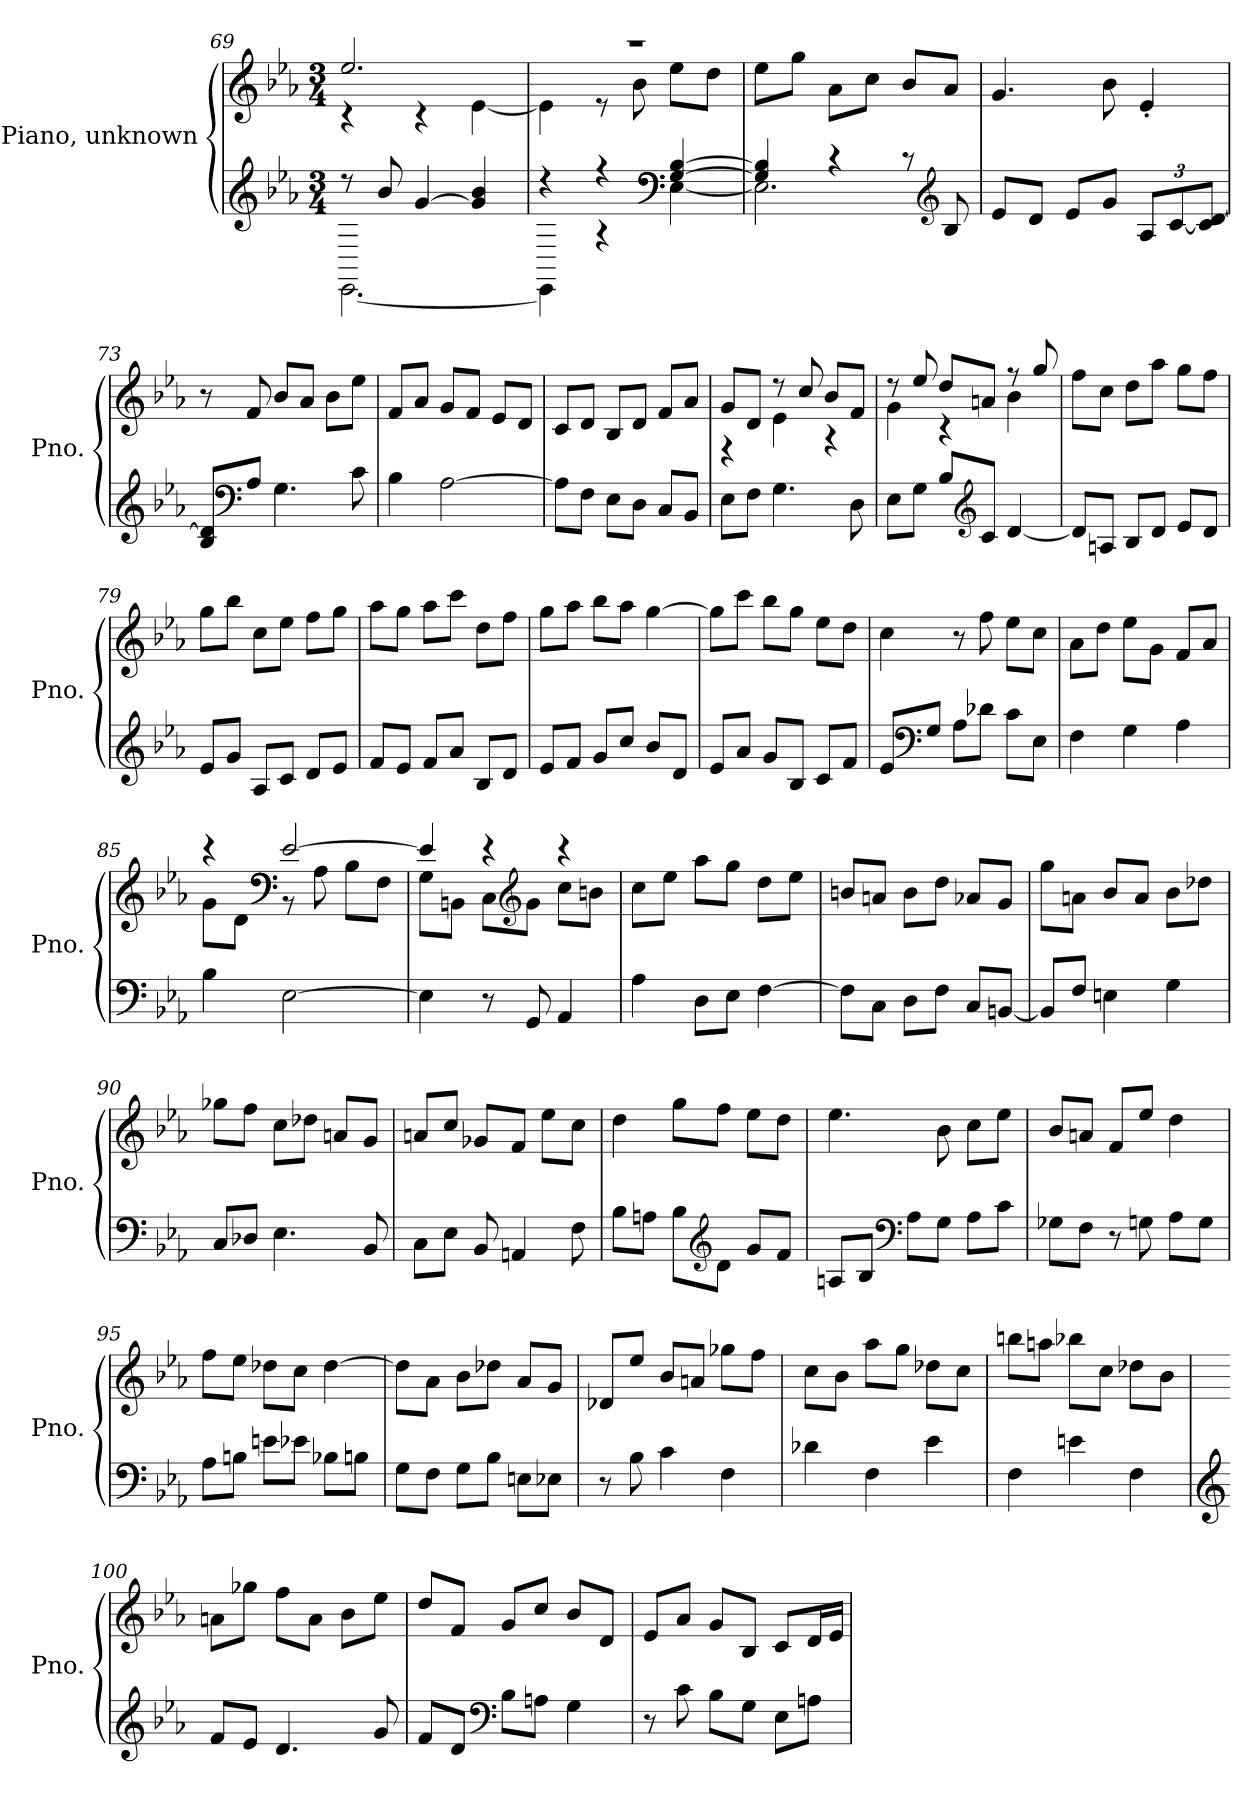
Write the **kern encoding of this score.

**kern	**kern
*part1	*part1
*staff2	*staff1
*I"Piano, unknown	*
*I'Pno.	*
*clefG2	*clefG2
*k[b-e-a-]	*k[b-e-a-]
*M3/4	*M3/4
=69	=69
*^	*^
8r	[2.EE-\	2.ee-/	4r
8b-/	.	.	.
[4g/	.	.	4r
4g/] 4b-/	.	.	[4e-\
=70	=70	=70	=70
4r	4EE-\]	2.r	4e-\]
4r	4r	.	8r
.	.	.	8b-\
*clefF4	*	*	*
[4G/ [4B-/	[4E-\	.	8ee-\L
.	.	.	8dd\J
*	*	*v	*v
!!LO:LB:g=z
=71	=71	=71
4G/] 4B-/]	2.E-\]	8ee-\L
.	.	8gg\J
4r	.	8a-\L
.	.	8cc\J
8r	.	8b-/L
*clefG2	*	*
8B-/	.	8a-/J
*v	*v	*
=72	=72
8e-/L	4.g/
8d/J	.
8e-/L	.
8g/J	8b-\
*Xbrackettup	*
12A-/L	4e-'/
[12c/	.
12c/] [12d/J	.
=73	=73
8B-/ 8d/]L	8r
*clefF4	*
8A-/J	8f/
4.G\	8b-/L
.	8a-/J
.	8b-\L
8c\	8ee-\J
=74	=74
4B-\	8f/L
.	8a-/J
[2A-\	8g/L
.	8f/J
.	8e-/L
.	8d/J
=75	=75
8A-\L]	8c/L
8F\J	8d/J
8E-\L	8B-/L
8D\J	8d/J
8C/L	8f/L
8BB-/J	8a-/J
!!LO:LB:g=z
=76	=76
*	*^
8E-\L	8g/L	4r
8F\J	8d/J	.
4.G\	8r	4e-\
.	8cc/	.
.	8b-/L	4r
8D\	8f/J	.
=77	=77	=77
8E-\L	8r	4g\
8G\J	8ee-/	.
8B-/L	8dd/L	4r
*clefG2	*	*
8c/J	8an/J	.
[4d/	8r	4b-\
.	8gg/	.
*	*v	*v
=78	=78
8d/L]	8ff\L
8An/J	8cc\J
8B-/L	8dd\L
8d/J	8aa-\J
8e-/L	8gg\L
8d/J	8ff\J
=79	=79
8e-/L	8gg\L
8g/J	8bb-\J
8A-/L	8cc\L
8c/J	8ee-\J
8d/L	8ff\L
8e-/J	8gg\J
=80	=80
8f/L	8aa-\L
8e-/J	8gg\J
8f/L	8aa-\L
8a-/J	8ccc\J
8B-/L	8dd\L
8d/J	8ff\J
!!LO:LB:g=z
=81	=81
8e-/L	8gg\L
8f/J	8aa-\J
8g/L	8bb-\L
8cc/J	8aa-\J
8b-/L	[4gg\
8d/J	.
=82	=82
8e-/L	8gg\L]
8a-/J	8ccc\J
8g/L	8bb-\L
8B-/J	8gg\J
8c/L	8ee-\L
8f/J	8dd\J
=83	=83
8e-/L	4cc\
*clefF4	*
8G/J	.
8A-\L	8r
8d-X\J	8ff\
8c\L	8ee-\L
8E-\J	8cc\J
=84	=84
4F\	8a-\L
.	8dd\J
4G\	8ee-\L
.	8g\J
4A-\	8f/L
.	8a-/J
=85	=85
*	*^
4B-\	4r	8g\L
.	.	8d\J
*	*clefF4	*
[2E-\	[2e-/	8r
.	.	8A-\
.	.	8B-\L
.	.	8F\J
!!LO:LB:g=z	!!
=86	=86	=86
4E-\]	4e-/]	8G\L
.	.	8BBn\J
8r	4r	8C\L
*	*clefG2	*
8GG/	.	8g\J
4AA-/	4r	8cc\L
.	.	8bn\J
*	*v	*v
=87	=87
4A-\	8cc\L
.	8ee-\J
8D\L	8aa-\L
8E-\J	8gg\J
[4F\	8dd\L
.	8ee-\J
=88	=88
8F\L]	8bn/L
8C\J	8an/J
8D\L	8b\L
8F\J	8dd\J
8C/L	8a-X/L
[8BBn/J	8g/J
=89	=89
8BB/L]	8gg\L
8F/J	8an\J
4En\	8b-/L
.	8a/J
4G\	8b-\L
.	8dd-X\J
=90	=90
8C/L	8gg-X\L
8D-X/J	8ff\J
4.E-\	8cc\L
.	8dd-X\J
.	8an/L
8BB-/	8g/J
!!LO:PB:g=z
=91	=91
8C\L	8an/L
8E-\J	8cc/J
8BB-/	8g-X/L
4AAn/	8f/J
.	8ee-\L
8F\	8cc\J
=92	=92
8B-\L	4dd\
8An\J	.
8B-\L	8gg\L
*clefG2	*
8d\J	8ff\J
8g/L	8ee-\L
8f/J	8dd\J
=93	=93
8An/L	4.ee-\
8B-/J	.
*clefF4	*
8A\L	.
8G\J	8b-\
8A\L	8cc\L
8c\J	8ee-\J
=94	=94
8G-X\L	8b-/L
8F\J	8an/J
8r	8f/L
8Gn\	8ee-/J
8A-\L	4dd\
8G\J	.
!!LO:LB:g=z
=95	=95
8A-\L	8ff\L
8Bn\J	8ee-\J
8en\L	8dd-X\L
8e-X\J	8cc\J
8B-X\L	[4dd-\
8Bn\J	.
=96	=96
8G\L	8dd-\L]
8F\J	8a-\J
8G\L	8b-\L
8B-\J	8dd-X\J
8En\L	8a-/L
8E-X\J	8g/J
=97	=97
8r	8d-X/L
8B-\	8ee-/J
4c\	8b-/L
.	8an/J
4F\	8gg-X\L
.	8ff\J
=98	=98
4d-X\	8cc\L
.	8b-\J
4F\	8aa-\L
.	8gg\J
4e-\	8dd-X\L
.	8cc\J
=99	=99
4F\	8bbn\L
.	8aan\J
4en\	8bb-X\L
.	8cc\J
4F\	8dd-X\L
.	8b-\J
!!LO:LB:g=z
=100	=100
*clefG2	*
8f/L	8an\L
8e-/J	8gg-X\J
4.d/	8ff\L
.	8a\J
.	8b-\L
8g/	8ee-\J
=101	=101
8f/L	8dd/L
8d/J	8f/J
*clefF4	*
8B-\L	8g/L
8An\J	8cc/J
4G\	8b-/L
.	8d/J
=102	=102
8r	8e-/L
8c\	8a-/J
8B-\L	8g/L
8G\J	8B-/J
8E-\L	8c/L
8An\J	16d/L
.	16e-/JJ
=	=
*-	*-
